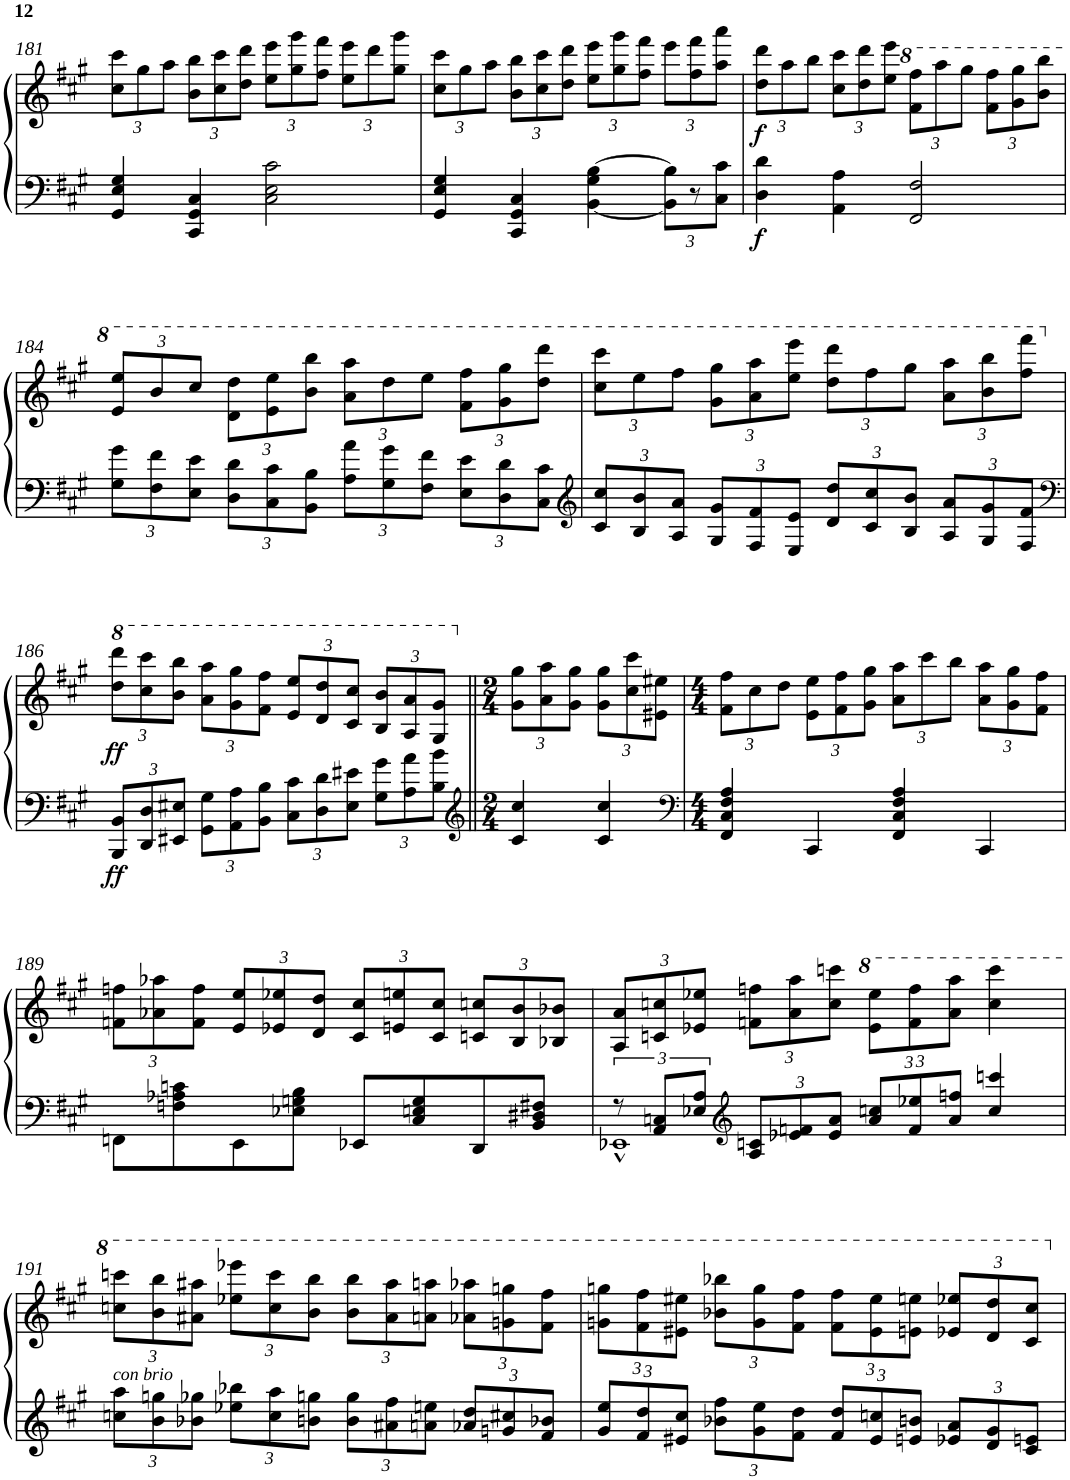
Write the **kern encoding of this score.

**kern	**kern	**dynam
*part1	*part1	*part1
*staff2	*staff1	*staff1/2
*I"Piano	*	*
*I'Pno	*	*
!!LO:PB:g=z
*clefF4	*clefG2	*
*k[f#c#g#]	*k[f#c#g#]	*
*f#:	*f#:	*
*M4/4	*M4/4	*
*	*Xbrackettup	*
=181	=181	=181
4GG#/ 4E/ 4G#/	12cc#\ 12ccc#\L	.
.	12gg#\	.
.	12aa\J	.
4CC#/ 4GG#/ 4C#/	12b\ 12bb\L	.
.	12cc#\ 12ccc#\	.
.	12dd\ 12ddd\J	.
2C#\ 2E\ 2c#\	12ee\ 12eee\L	.
.	12gg#\ 12ggg#\	.
.	12ff#\ 12fff#\J	.
.	12ee\ 12eee\L	.
.	12ddd\	.
.	12gg#\ 12ggg#\J	.
=182	=182	=182
4GG#/ 4E/ 4G#/	12cc#\ 12ccc#\L	.
.	12gg#\	.
.	12aa\J	.
4CC#/ 4GG#/ 4C#/	12b\ 12bb\L	.
.	12cc#\ 12ccc#\	.
.	12dd\ 12ddd\J	.
[4BB\ 4G#\ [4B\	12ee\ 12eee\L	.
.	12gg#\ 12ggg#\	.
.	12ff#\ 12fff#\J	.
*Xbrackettup	*	*
12BB\] 12B\]L	12eee\L	.
12r	12ff#\ 12fff#\	.
12C#\ 12c#\J	12aa\ 12aaa\J	.
=183	=183	=183
!	!	!LO:DY:b=2
!	!	!LO:DY:n=1:b
4D\ 4d\	12dd\ 12ddd\L	f f
.	12aa\	.
.	12bb\J	.
4AA\ 4A\	12cc#\ 12ccc#\L	.
.	12dd\ 12ddd\	.
.	12ee\ 12eee\J	.
*	*8va	*
2FF#/ 2F#/	12ff#\ 12fff#\L	.
.	12aaa\	.
.	12ggg#\J	.
.	12ff#\ 12fff#\L	.
.	12gg#\ 12ggg#\	.
.	12bb\ 12bbb\J	.
!!LO:LB:g=z
=184	=184	=184
12G#\ 12g#\L	12ee/ 12eee/L	.
12F#\ 12f#\	12bb/	.
12E\ 12e\J	12ccc#/J	.
12D\ 12d\L	12dd\ 12ddd\L	.
12C#\ 12c#\	12ee\ 12eee\	.
12BB\ 12B\J	12bb\ 12bbb\J	.
12A\ 12a\L	12aa\ 12aaa\L	.
12G#\ 12g#\	12ddd\	.
12F#\ 12f#\J	12eee\J	.
12E\ 12e\L	12ff#\ 12fff#\L	.
12D\ 12d\	12gg#\ 12ggg#\	.
12C#\ 12c#\J	12ddd\ 12dddd\J	.
=185	=185	=185
*clefG2	*	*
12c#/ 12cc#/L	12ccc#\ 12cccc#\L	.
12B/ 12b/	12eee\	.
12A/ 12a/J	12fff#\J	.
12G#/ 12g#/L	12gg#\ 12ggg#\L	.
12F#/ 12f#/	12aa\ 12aaa\	.
12E/ 12e/J	12eee\ 12eeee\J	.
12d/ 12dd/L	12ddd\ 12dddd\L	.
12c#/ 12cc#/	12fff#\	.
12B/ 12b/J	12ggg#\J	.
12A/ 12a/L	12aa\ 12aaa\L	.
12G#/ 12g#/	12bb\ 12bbb\	.
12F#/ 12f#/J	12fff#\ 12ffff#\J	.
!!LO:LB:g=z
=186	=186	=186
*clefF4	*	*
*	*X8va	*
*	*8va	*
!	!	!LO:DY:b=2
!	!	!LO:DY:n=1:b
12BBB/ 12BB/L	12ddd\ 12dddd\L	ff ff
12DD/ 12D/	12ccc#\ 12cccc#\	.
12EE#X/ 12E#X/J	12bb\ 12bbb\J	.
12GG#\ 12G#\L	12aa\ 12aaa\L	.
12AA\ 12A\	12gg#\ 12ggg#\	.
12BB\ 12B\J	12ff#\ 12fff#\J	.
12C#\ 12c#\L	12ee/ 12eee/L	.
12D\ 12d\	12dd/ 12ddd/	.
12E#\ 12e#X\J	12cc#/ 12ccc#/J	.
12G#\ 12g#\L	12b/ 12bb/L	.
12A\ 12a\	12a/ 12aa/	.
12B\ 12b\J	12g#/ 12gg#/J	.
=187||	=187||	=187||
*clefG2	*	*
*M2/4	*M2/4	*
*	*X8va	*
4c#/ 4cc#/	12g#\ 12gg#\L	.
.	12a\ 12aa\	.
.	12g#\ 12gg#\J	.
4c#/ 4cc#/	12g#\ 12gg#\L	.
.	12cc#\ 12ccc#\	.
.	12e#X\ 12ee#X\J	.
=188	=188	=188
*clefF4	*	*
*M4/4	*M4/4	*
4FF#/ 4C#/ 4F#/ 4A/	12f#\ 12ff#\L	.
.	12cc#\	.
.	12dd\J	.
4CC#/	12e\ 12ee\L	.
.	12f#\ 12ff#\	.
.	12g#\ 12gg#\J	.
4FF#/ 4C#/ 4F#/ 4A/	12a\ 12aa\L	.
.	12ccc#\	.
.	12bb\J	.
4CC#/	12a\ 12aa\L	.
.	12g#\ 12gg#\	.
.	12f#\ 12ff#\J	.
!!LO:LB:g=z
=189	=189	=189
8FFn\L	12fn\ 12ffn\L	.
.	12a-X\ 12aa-X\	.
8Fn\ 8A-X\ 8cn\	.	.
.	12f\ 12ff\J	.
8EE\	12e/ 12ee/L	.
.	12e-X/ 12ee-X/	.
8E-X\ 8Gn\ 8B\J	.	.
.	12d/ 12dd/J	.
8EE-X/L	12c#/ 12cc#/L	.
.	12en/ 12een/	.
8C#/ 8En/ 8G/	.	.
.	12c#/ 12cc#/J	.
8DD/	12cn/ 12ccn/L	.
.	12B/ 12b/	.
8BB/ 8D#X/ 8F#X/J	.	.
.	12B-X/ 12b-X/J	.
=190	=190	=190
*brackettup	*	*
*^	*	*
12r	1EE-X^^	12A/ 12a/L	.
12AA/ 12Cn/L	.	12cn/ 12ccn/	.
12E-X/ 12A/J	.	12e-X/ 12ee-X/J	.
*clefG2	*	*	*
*Xbrackettup	*	*	*
12A/ 12cn/L	.	12fn\ 12ffn\L	.
12e-X/ 12fn/	.	12a\ 12aa\	.
12e-/ 12a/J	.	12cc\ 12cccn\J	.
*	*	*8va	*
12a/ 12ccn/L	.	12ee-\ 12eee-\L	.
12f/ 12ee-X/	.	12ff\ 12fff\	.
12a/ 12ffn/J	.	12aa\ 12aaa\J	.
4cc/ 4cccn/	.	4ccc\ 4cccc\	.
*v	*v	*	*
!!LO:LB:g=z
=191	=191	=191
!	!LO:TX:b:i:t=con brio	!
12ccn\ 12aa\L	12cccn\ 12ccccn\L	.
12b\ 12ggn\	12bb\ 12bbb\	.
12b-X\ 12gg-X\J	12aa#X\ 12aaa#X\J	.
12ee-X\ 12bb-X\L	12eee-X\ 12eeee-X\L	.
12cc\ 12aa\	12ccc\ 12cccc\	.
12bn\ 12ggn\J	12bb\ 12bbb\J	.
12b\ 12gg\L	12bb\ 12bbb\L	.
12a#X\ 12ff#\	12aa#\ 12aaa#\	.
12an\ 12een\J	12aan\ 12aaan\J	.
12a-X/ 12dd/L	12aa-X\ 12aaa-X\L	.
12gn/ 12cc#X/	12ggn\ 12gggn\	.
12f#/ 12b-X/J	12ff#\ 12fff#\J	.
=192	=192	=192
12g#/ 12ee/L	12ggn\ 12gggn\L	.
12f#/ 12dd/	12ff#\ 12fff#\	.
12e#X/ 12cc#/J	12ee#X\ 12eee#X\J	.
12b-X\ 12ff#\L	12bb-X\ 12bbb-X\L	.
12g#\ 12ee\	12gg\ 12ggg\	.
12f#\ 12dd\J	12ff#\ 12fff#\J	.
12f#/ 12dd/L	12ff#\ 12fff#\L	.
12e#/ 12ccn/	12ee#\ 12eee#\	.
12en/ 12bn/J	12een\ 12eeen\J	.
12e-X/ 12a/L	12ee-X/ 12eee-X/L	.
12d/ 12g#/	12dd/ 12ddd/	.
12c#/ 12en/J	12cc#/ 12ccc#/J	.
*	*X8va	*
=	=	=
*-	*-	*-
